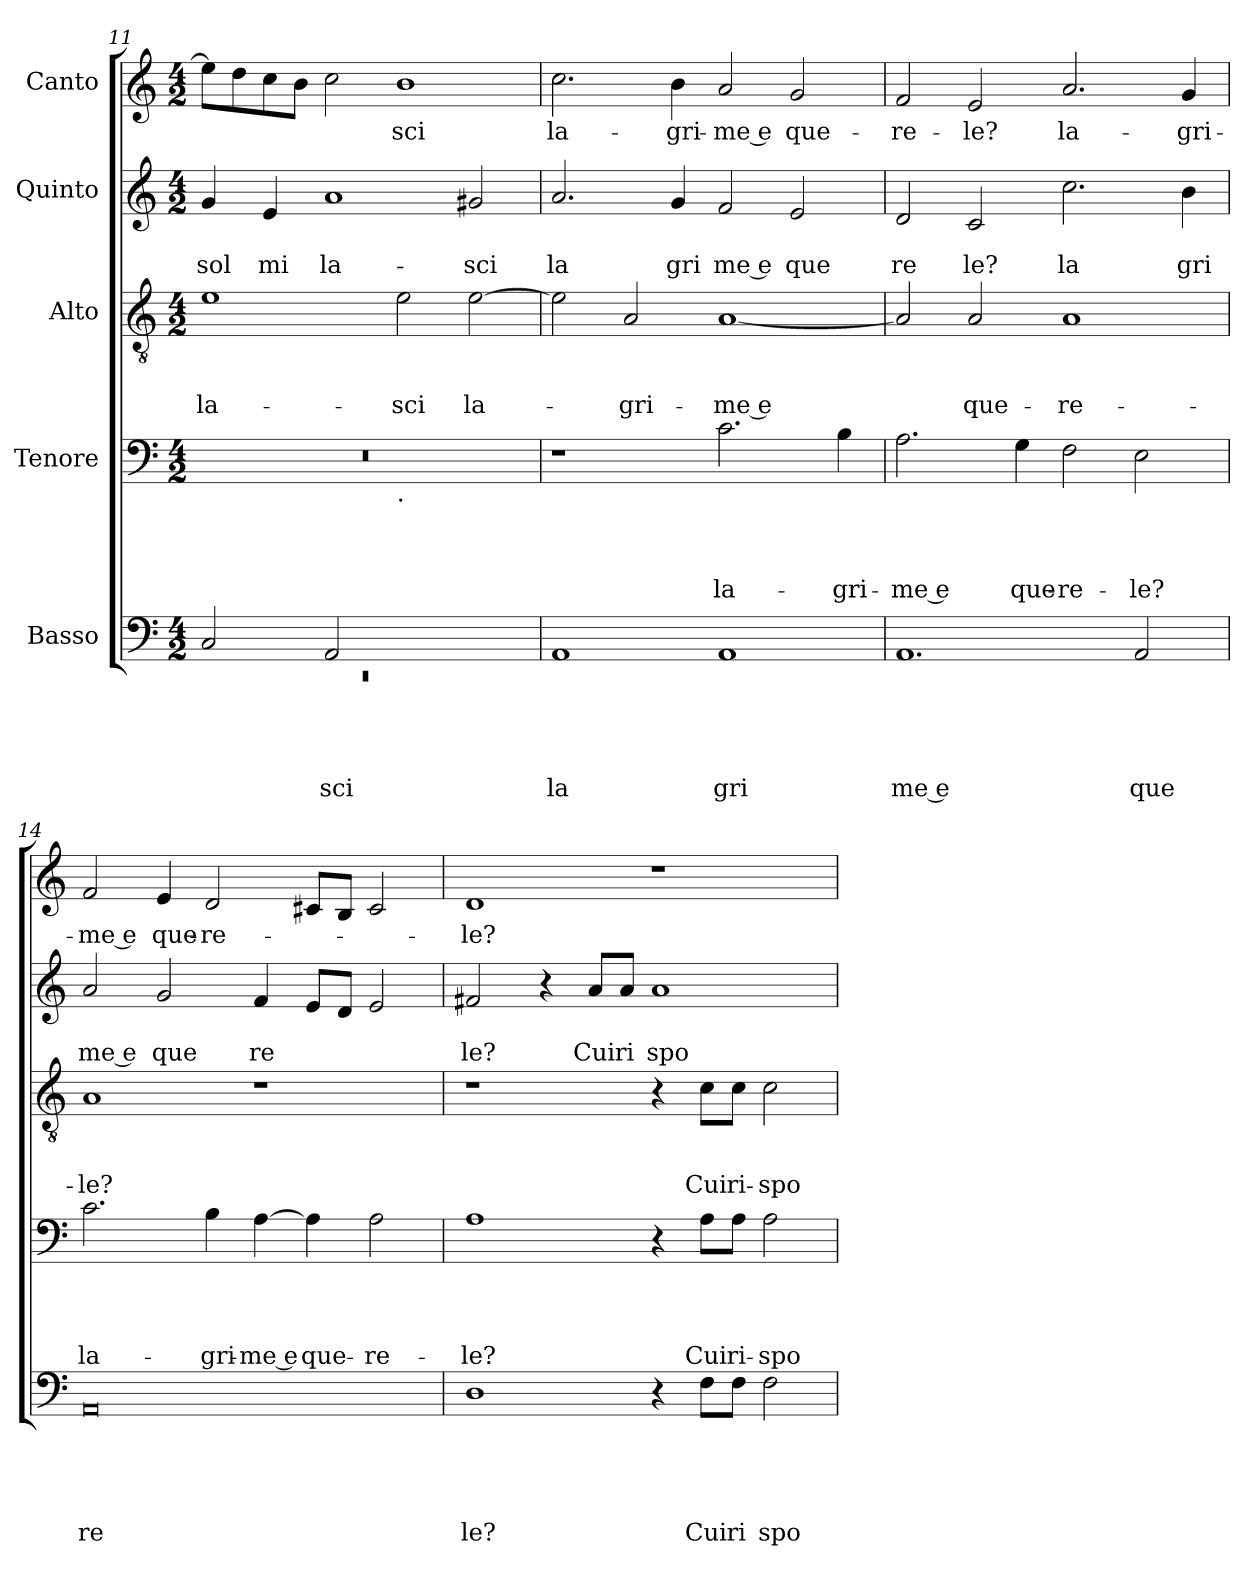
**kern	**text	**text	**text	**text	**text	**kern	**text	**text	**text	**text	**kern	**text	**text	**text	**kern	**text	**text	**kern	**text
*part5	*part5	*part5	*part5	*part5	*part5	*part4	*part4	*part4	*part4	*part4	*part3	*part3	*part3	*part3	*part2	*part2	*part2	*part1	*part1
*staff5	*staff5	*staff5	*staff5	*staff5	*staff5	*staff4	*staff4	*staff4	*staff4	*staff4	*staff3	*staff3	*staff3	*staff3	*staff2	*staff2	*staff2	*staff1	*staff1
*I"Basso	*	*	*	*	*	*I"Tenore	*	*	*	*	*I"Alto	*	*	*	*I"Quinto	*	*	*I"Canto	*
*clefF4	*	*	*	*	*	*clefF4	*	*	*	*	*clefGv2	*	*	*	*clefG2	*	*	*clefG2	*
*k[]	*	*	*	*	*	*k[]	*	*	*	*	*k[]	*	*	*	*k[]	*	*	*k[]	*
*C:	*	*	*	*	*	*C:	*	*	*	*	*C:	*	*	*	*C:	*	*	*C:	*
*M4/2	*	*	*	*	*	*M4/2	*	*	*	*	*M4/2	*	*	*	*M4/2	*	*	*M4/2	*
=11	=11	=11	=11	=11	=11	=11	=11	=11	=11	=11	=11	=11	=11	=11	=11	=11	=11	=11	=11
*^	*	*	*	*	*	*	*	*	*	*	*	*	*	*	*	*	*	*	*
!	!LO:N:vis=1	!	!	!	!	!	!	!	!	!	!	!	!	!	!LO:LY:b	!	!	!LO:LY:b	!	!
*	*	*	*	*	*	*	*^	*	*	*	*	*	*	*	*	*	*	*	*	*
2C/	0rEE	.	.	.	.	.	0r	1ryy	.	.	.	.	1e	.	.	la-	4g/	.	sol	8ee\L]	.
.	.	.	.	.	.	.	.	.	.	.	.	.	.	.	.	.	.	.	.	8dd\	.
!	!	!	!	!	!	!	!	!	!	!	!	!	!	!	!	!	!	!	!LO:LY:b	!	!
.	.	.	.	.	.	.	.	.	.	.	.	.	.	.	.	.	4e/	.	mi	8cc\	.
.	.	.	.	.	.	.	.	.	.	.	.	.	.	.	.	.	.	.	.	8b\J	.
!	!	!	!	!	!	!LO:LY:b	!	!	!	!	!	!	!	!	!	!	!	!	!LO:LY:b	!	!
2AA/	.	.	.	.	.	sci	.	.	.	.	.	.	.	.	.	.	1a	.	la-	2cc\	.
!	!	!	!	!	!	!	!	!LO:TX:b:t=.	!	!	!	!	!	!	!	!	!	!	!	!	!
!	!	!	!	!	!	!	!	!	!	!	!	!	!	!	!	!LO:LY:b	!	!	!	!	!LO:LY:b
1ryy	.	.	.	.	.	.	.	1ryy	.	.	.	.	2e\	.	.	-sci	.	.	.	1b	sci
!	!	!	!	!	!	!	!	!	!	!	!	!	!	!	!	!LO:LY:b	!	!	!LO:LY:b	!	!
.	.	.	.	.	.	.	.	.	.	.	.	.	[>2e\	.	.	la-	2g#X/	.	-sci	.	.
*v	*v	*	*	*	*	*	*	*	*	*	*	*	*	*	*	*	*	*	*	*	*
!!LO:PB:g=z
=12	=12	=12	=12	=12	=12	=12	=12	=12	=12	=12	=12	=12	=12	=12	=12	=12	=12	=12	=12	=12
!	!	!	!	!	!LO:LY:b	!	!	!	!	!	!	!	!	!	!	!	!	!LO:LY:b	!	!LO:LY:b
*	*	*	*	*	*	*v	*v	*	*	*	*	*	*	*	*	*	*	*	*	*
1AA	.	.	.	.	la	1r	.	.	.	.	2e\]	.	.	.	2.a/	.	la	2.cc\	la-
!	!	!	!	!	!	!	!	!	!	!	!	!	!	!LO:LY:b	!	!	!	!	!
.	.	.	.	.	.	.	.	.	.	.	2A/	.	.	-gri-	.	.	.	.	.
!	!	!	!	!	!	!	!	!	!	!	!	!	!	!	!	!	!LO:LY:b	!	!LO:LY:b
.	.	.	.	.	.	.	.	.	.	.	.	.	.	.	4g/	.	gri	4b\	-gri-
!	!	!	!	!	!LO:LY:b	!	!	!	!	!LO:LY:b	!	!	!	!LO:LY:b	!	!	!LO:LY:b:rj	!	!LO:LY:b:rj
1AA	.	.	.	.	gri	2.c\	.	.	.	la-	[<1A	.	.	-me e	2f/	.	me e	2a/	-me e
!	!	!	!	!	!	!	!	!	!	!	!	!	!	!	!	!	!LO:LY:b	!	!LO:LY:b
.	.	.	.	.	.	.	.	.	.	.	.	.	.	.	2e/	.	que	2g/	que-
!	!	!	!	!	!	!	!	!	!	!LO:LY:b	!	!	!	!	!	!	!	!	!
.	.	.	.	.	.	4B\	.	.	.	-gri-	.	.	.	.	.	.	.	.	.
=13	=13	=13	=13	=13	=13	=13	=13	=13	=13	=13	=13	=13	=13	=13	=13	=13	=13	=13	=13
!	!	!	!	!	!LO:LY:b:rj	!	!	!	!	!LO:LY:b:rj	!	!	!	!	!	!	!LO:LY:b	!	!LO:LY:b
1.AA	.	.	.	.	me e	2.A\	.	.	.	-me e	2A/]	.	.	.	2d/	.	re	2f/	-re-
!	!	!	!	!	!	!	!	!	!	!	!	!	!	!LO:LY:b	!	!	!LO:LY:b	!	!LO:LY:b
.	.	.	.	.	.	.	.	.	.	.	2A/	.	.	que-	2c/	.	le?	2e/	-le?
!	!	!	!	!	!	!	!	!	!	!LO:LY:b	!	!	!	!	!	!	!	!	!
.	.	.	.	.	.	4G\	.	.	.	que-	.	.	.	.	.	.	.	.	.
!	!	!	!	!	!	!	!	!	!	!LO:LY:b	!	!	!	!LO:LY:b	!	!	!LO:LY:b	!	!LO:LY:b
.	.	.	.	.	.	2F\	.	.	.	-re-	1A	.	.	-re-	2.cc\	.	la	2.a/	la-
!	!	!	!	!	!LO:LY:b	!	!	!	!	!LO:LY:b	!	!	!	!	!	!	!	!	!
2AA/	.	.	.	.	que	2E\	.	.	.	-le?	.	.	.	.	.	.	.	.	.
!	!	!	!	!	!	!	!	!	!	!	!	!	!	!	!	!	!LO:LY:b	!	!LO:LY:b
.	.	.	.	.	.	.	.	.	.	.	.	.	.	.	4b\	.	gri	4g/	-gri-
=14	=14	=14	=14	=14	=14	=14	=14	=14	=14	=14	=14	=14	=14	=14	=14	=14	=14	=14	=14
!	!	!	!	!	!LO:LY:b	!	!	!	!	!LO:LY:b	!	!	!	!LO:LY:b	!	!	!LO:LY:b:rj	!	!LO:LY:b:rj
0AA	.	.	.	.	re	2.c\	.	.	.	la-	1A	.	.	-le?	2a/	.	me e	2f/	-me e
!	!	!	!	!	!	!	!	!	!	!	!	!	!	!	!	!	!LO:LY:b	!	!LO:LY:b
.	.	.	.	.	.	.	.	.	.	.	.	.	.	.	2g/	.	que	4e/	que-
!	!	!	!	!	!	!	!	!	!	!LO:LY:b	!	!	!	!	!	!	!	!	!LO:LY:b
.	.	.	.	.	.	4B\	.	.	.	-gri-	.	.	.	.	.	.	.	2d/	-re-
!	!	!	!	!	!	!	!	!	!	!LO:LY:b:rj	!	!	!	!	!	!	!LO:LY:b	!	!
.	.	.	.	.	.	[<4A\	.	.	.	-me e	1r	.	.	.	4f/	.	re	.	.
!	!	!	!	!	!	!	!	!	!	!LO:LY:b	!	!	!	!	!	!	!	!	!
.	.	.	.	.	.	4A\]	.	.	.	que-	.	.	.	.	8e/L	.	.	8c#X/L	.
.	.	.	.	.	.	.	.	.	.	.	.	.	.	.	8d/J	.	.	8B/J	.
!	!	!	!	!	!	!	!	!	!	!LO:LY:b	!	!	!	!	!	!	!	!	!
.	.	.	.	.	.	2A\	.	.	.	-re-	.	.	.	.	2e/	.	.	2c#/	.
=15	=15	=15	=15	=15	=15	=15	=15	=15	=15	=15	=15	=15	=15	=15	=15	=15	=15	=15	=15
!	!	!	!	!	!LO:LY:b	!	!	!	!	!LO:LY:b	!	!	!	!	!	!	!LO:LY:b	!	!LO:LY:b
1D	.	.	.	.	le?	1A	.	.	.	-le?	1r	.	.	.	2f#X/	.	le?	1d	-le?
.	.	.	.	.	.	.	.	.	.	.	.	.	.	.	4r	.	.	.	.
!	!	!	!	!	!	!	!	!	!	!	!	!	!	!	!	!	!LO:LY:b	!	!
.	.	.	.	.	.	.	.	.	.	.	.	.	.	.	8a/L	.	Cui	.	.
!	!	!	!	!	!	!	!	!	!	!	!	!	!	!	!	!	!LO:LY:b	!	!
.	.	.	.	.	.	.	.	.	.	.	.	.	.	.	8a/J	.	ri	.	.
!	!	!	!	!	!	!	!	!	!	!	!	!	!	!	!	!	!LO:LY:b	!	!
4r	.	.	.	.	.	4r	.	.	.	.	4r	.	.	.	1a	.	spo	1r	.
!	!	!	!	!	!LO:LY:b	!	!	!	!	!LO:LY:b	!	!	!	!LO:LY:b	!	!	!	!	!
8F\L	.	.	.	.	Cui	8A\L	.	.	.	Cui	8c\L	.	.	Cui	.	.	.	.	.
!	!	!	!	!	!LO:LY:b	!	!	!	!	!LO:LY:b	!	!	!	!LO:LY:b	!	!	!	!	!
8F\J	.	.	.	.	ri	8A\J	.	.	.	ri-	8c\J	.	.	ri-	.	.	.	.	.
!	!	!	!	!	!LO:LY:b	!	!	!	!	!LO:LY:b	!	!	!	!LO:LY:b	!	!	!	!	!
2F\	.	.	.	.	spo	2A\	.	.	.	-spo-	2c\	.	.	-spo-	.	.	.	.	.
=	=	=	=	=	=	=	=	=	=	=	=	=	=	=	=	=	=	=	=
*-	*-	*-	*-	*-	*-	*-	*-	*-	*-	*-	*-	*-	*-	*-	*-	*-	*-	*-	*-
